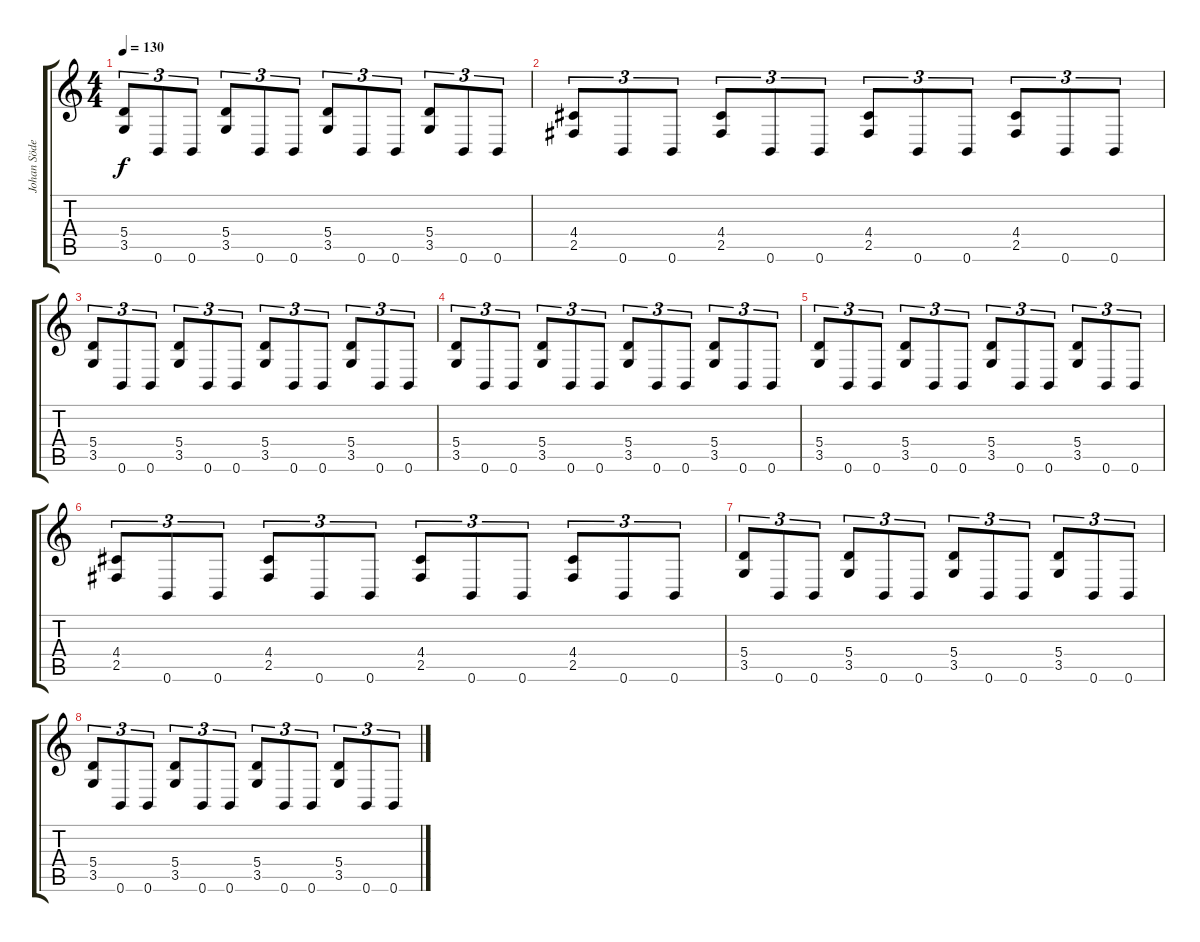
\track ("Johan Söderberg" "Johan Söde") {instrument distortionguitar}
\staff {score tabs}
\tuning (B3 Gb3 D3 A2 E2 B1) {hide}
\ts (4 4)
\tempo 130
\clef g2
\ks c
(5.4 3.5).8{tu (3 2) dy f} 0.6.8{tu (3 2)} 0.6.8{tu (3 2)} (5.4 3.5).8{tu (3 2)} 0.6.8{tu (3 2)} 0.6.8{tu (3 2)} (5.4 3.5).8{tu (3 2)} 0.6.8{tu (3 2)} 0.6.8{tu (3 2)} (5.4 3.5).8{tu (3 2)} 0.6.8{tu (3 2)} 0.6.8{tu (3 2)} |
(4.4 2.5).8{tu (3 2)} 0.6.8{tu (3 2)} 0.6.8{tu (3 2)} (4.4 2.5).8{tu (3 2)} 0.6.8{tu (3 2)} 0.6.8{tu (3 2)} (4.4 2.5).8{tu (3 2)} 0.6.8{tu (3 2)} 0.6.8{tu (3 2)} (4.4 2.5).8{tu (3 2)} 0.6.8{tu (3 2)} 0.6.8{tu (3 2)} |
(5.4 3.5).8{tu (3 2)} 0.6.8{tu (3 2)} 0.6.8{tu (3 2)} (5.4 3.5).8{tu (3 2)} 0.6.8{tu (3 2)} 0.6.8{tu (3 2)} (5.4 3.5).8{tu (3 2)} 0.6.8{tu (3 2)} 0.6.8{tu (3 2)} (5.4 3.5).8{tu (3 2)} 0.6.8{tu (3 2)} 0.6.8{tu (3 2)} |
(5.4 3.5).8{tu (3 2)} 0.6.8{tu (3 2)} 0.6.8{tu (3 2)} (5.4 3.5).8{tu (3 2)} 0.6.8{tu (3 2)} 0.6.8{tu (3 2)} (5.4 3.5).8{tu (3 2)} 0.6.8{tu (3 2)} 0.6.8{tu (3 2)} (5.4 3.5).8{tu (3 2)} 0.6.8{tu (3 2)} 0.6.8{tu (3 2)} |
(5.4 3.5).8{tu (3 2)} 0.6.8{tu (3 2)} 0.6.8{tu (3 2)} (5.4 3.5).8{tu (3 2)} 0.6.8{tu (3 2)} 0.6.8{tu (3 2)} (5.4 3.5).8{tu (3 2)} 0.6.8{tu (3 2)} 0.6.8{tu (3 2)} (5.4 3.5).8{tu (3 2)} 0.6.8{tu (3 2)} 0.6.8{tu (3 2)} |
(4.4 2.5).8{tu (3 2)} 0.6.8{tu (3 2)} 0.6.8{tu (3 2)} (4.4 2.5).8{tu (3 2)} 0.6.8{tu (3 2)} 0.6.8{tu (3 2)} (4.4 2.5).8{tu (3 2)} 0.6.8{tu (3 2)} 0.6.8{tu (3 2)} (4.4 2.5).8{tu (3 2)} 0.6.8{tu (3 2)} 0.6.8{tu (3 2)} |
(5.4 3.5).8{tu (3 2)} 0.6.8{tu (3 2)} 0.6.8{tu (3 2)} (5.4 3.5).8{tu (3 2)} 0.6.8{tu (3 2)} 0.6.8{tu (3 2)} (5.4 3.5).8{tu (3 2)} 0.6.8{tu (3 2)} 0.6.8{tu (3 2)} (5.4 3.5).8{tu (3 2)} 0.6.8{tu (3 2)} 0.6.8{tu (3 2)} |
(5.4 3.5).8{tu (3 2)} 0.6.8{tu (3 2)} 0.6.8{tu (3 2)} (5.4 3.5).8{tu (3 2)} 0.6.8{tu (3 2)} 0.6.8{tu (3 2)} (5.4 3.5).8{tu (3 2)} 0.6.8{tu (3 2)} 0.6.8{tu (3 2)} (5.4 3.5).8{tu (3 2)} 0.6.8{tu (3 2)} 0.6.8{tu (3 2)}
